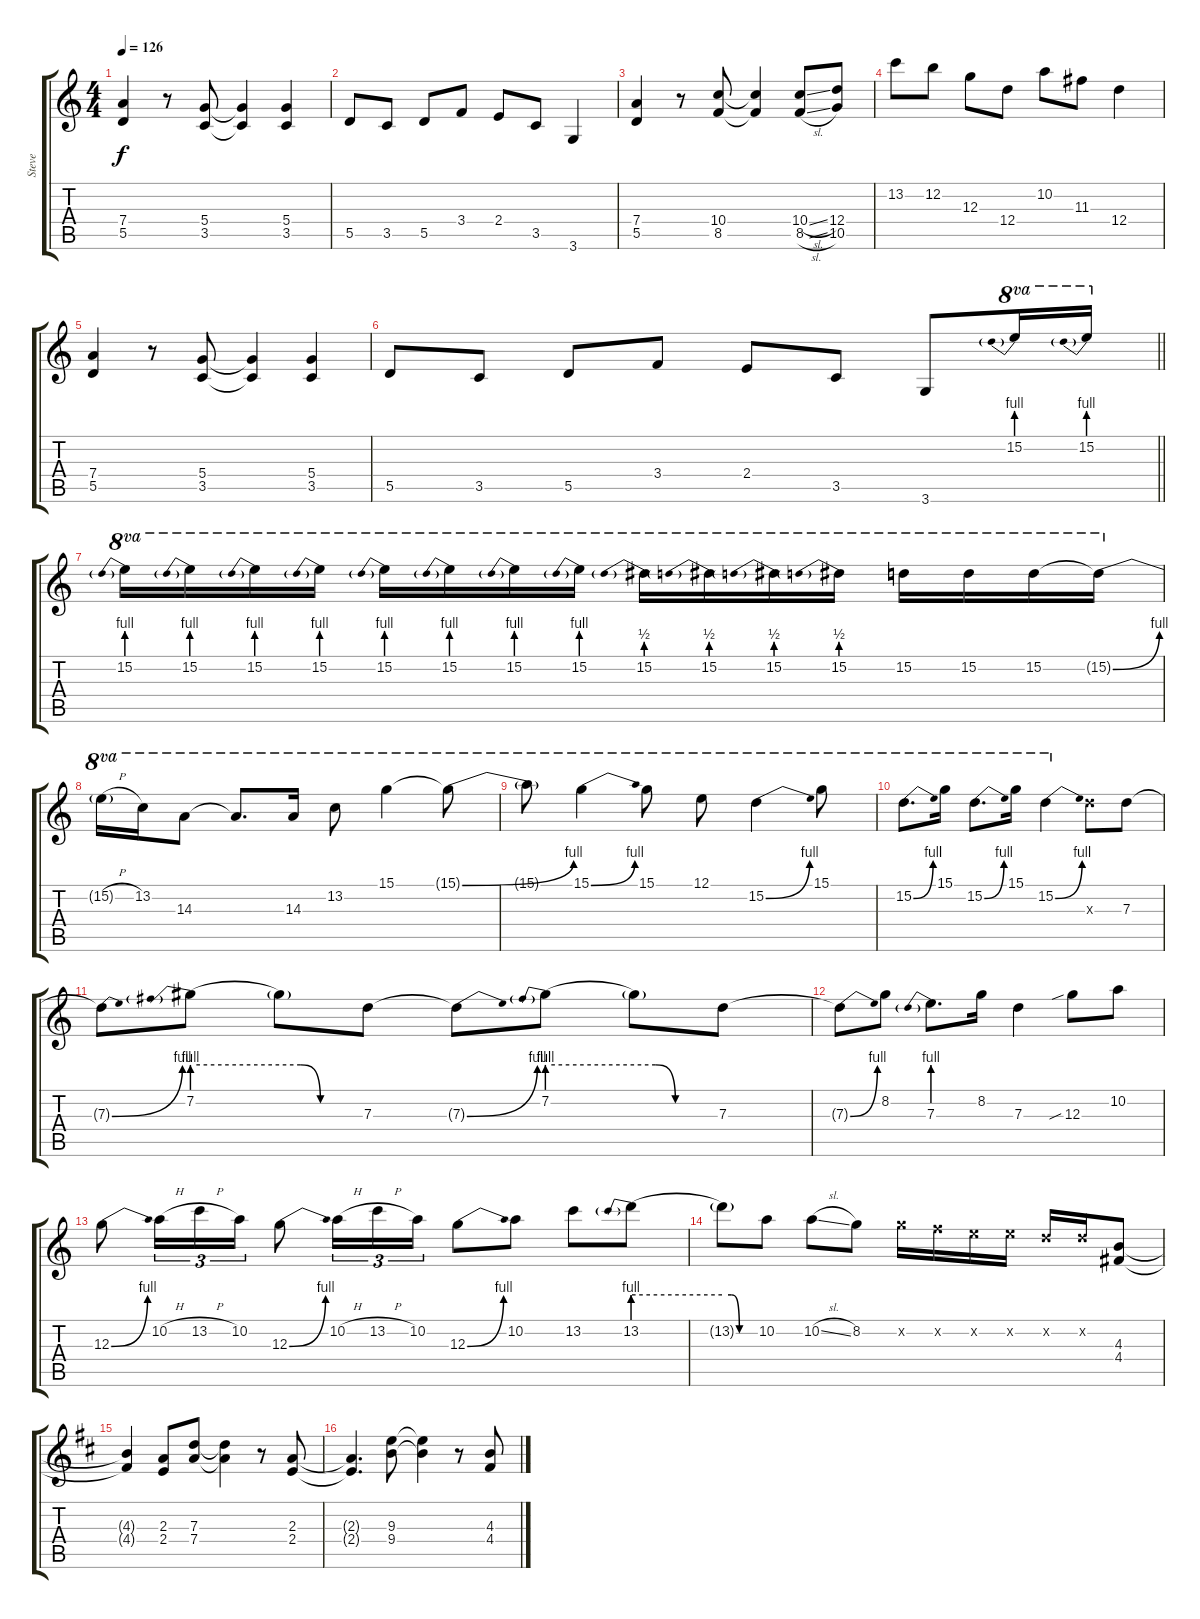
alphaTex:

\track ("Steve" "Steve") {instrument distortionguitar}
\staff {score tabs}
\tuning (E4 B3 G3 D3 A2 E2) {hide}
\ts (4 4)
\tempo 126
\clef g2
\ks aminor
(7.4 5.5).4{dy f} r.8 (5.4 3.5).8 (5.4{t} 3.5{t}).4 (5.4 3.5).4 |
5.5.8 3.5.8 5.5.8 3.4.8 2.4.8 3.5.8 3.6.4 |
(7.4 5.5).4 r.8 (10.4 8.5).8 (10.4{t} 8.5{t}).4 (10.4{sl} 8.5{sl}).8 (12.4 10.5).8 |
13.2.8 12.2.8 12.3.8 12.4.8 10.2.8 11.3.8 12.4.4 |
(7.4 5.5).4 r.8 (5.4 3.5).8 (5.4{t} 3.5{t}).4 (5.4 3.5).4 |
\barLineRight lightlight
5.5.8 3.5.8 5.5.8 3.4.8 2.4.8 3.5.8 3.6.8 15.2{be (prebend 0 4 60 4)}.16{ot 8va} 15.2{be (prebend 0 4 60 4)}.16{ot 8va} |
15.2{be (prebend 0 4 60 4)}.16{ot 8va} 15.2{be (prebend 0 4 60 4)}.16{ot 8va} 15.2{be (prebend 0 4 60 4)}.16{ot 8va} 15.2{be (prebend 0 4 60 4)}.16{ot 8va} 15.2{be (prebend 0 4 60 4)}.16{ot 8va} 15.2{be (prebend 0 4 60 4)}.16{ot 8va} 15.2{be (prebend 0 4 60 4)}.16{ot 8va} 15.2{be (prebend 0 4 60 4)}.16{ot 8va} 15.2{be (prebend 0 2 60 2)}.16{ot 8va} 15.2{be (prebend 0 2 60 2)}.16{ot 8va} 15.2{be (prebend 0 2 60 2)}.16{ot 8va} 15.2{be (prebend 0 2 60 2)}.16{ot 8va} 15.2.16{ot 8va} 15.2.16{ot 8va} 15.2.16{ot 8va} 15.2{be (bend 0 0 60 4) t}.16{ot 8va} |
15.2{h t}.16{ot 8va} 13.2.16{ot 8va} 14.3.8{ot 8va} 14.3{t}.8{d ot 8va} 14.3.16{ot 8va} 13.2.8{ot 8va} 15.1.4{ot 8va} 15.1{be (bend 0 0 60 4) t}.8{ot 8va} |
15.1{t}.8{ot 8va} 15.1{be (bend 0 0 60 4)}.4{ot 8va} 15.1.8{ot 8va} 12.1.8{ot 8va} 15.2{be (bend 0 0 60 4)}.4{ot 8va} 15.1.8{ot 8va} |
15.2{be (bend 0 0 60 4)}.8{d ot 8va} 15.1.16{ot 8va} 15.2{be (bend 0 0 60 4)}.8{d ot 8va} 15.1.16{ot 8va} 15.2{be (bend 0 0 60 4)}.4{ot 8va} 7.3{x}.8 7.3.8 |
7.3{be (bend 0 0 60 4) t}.8 7.2{be (prebend 0 4 60 4)}.8 7.2{be (custom 0 4 15 4 30 0 60 0) t}.8 7.3.8 7.3{be (bend 0 0 60 4) t}.8 7.2{be (prebend 0 4 60 4)}.8 7.2{be (custom 0 4 15 4 30 0 60 0) t}.8 7.3.8 |
7.3{be (bend 0 0 60 4) t}.8 8.2.8 7.3{be (prebend 0 4 60 4)}.8{d} 8.2.16 7.3.4 12.3{sib}.8 10.2.8 |
12.3{be (bend 0 0 60 4)}.8 10.2{h}.16{tu (3 2)} 13.2{h}.16{tu (3 2)} 10.2.16{tu (3 2)} 12.3{be (bend 0 0 60 4)}.8 10.2{h}.16{tu (3 2)} 13.2{h}.16{tu (3 2)} 10.2.16{tu (3 2)} 12.3{be (bend 0 0 60 4)}.8 10.2.8 13.2.8 13.2{be (prebend 0 4 60 4)}.8 |
13.2{be (custom 0 4 15 4 30 0 60 0) t}.8 10.2.8 10.2{sl}.8 8.2.8 8.2{x}.16 6.2{x}.16 5.2{x}.16 5.2{x}.16 3.2{x}.16 3.2{x}.16 (4.3 4.4).8 |
\ks bminor
(4.3{t} 4.4{t}).4 (2.3 2.4).8 (7.3 7.4).8 (7.3{t} 7.4{t}).4 r.8 (2.3 2.4).8 |
(2.3{t} 2.4{t}).4{d} (9.3 9.4).8 (9.3{t} 9.4{t}).4 r.8 (4.3 4.4).8
